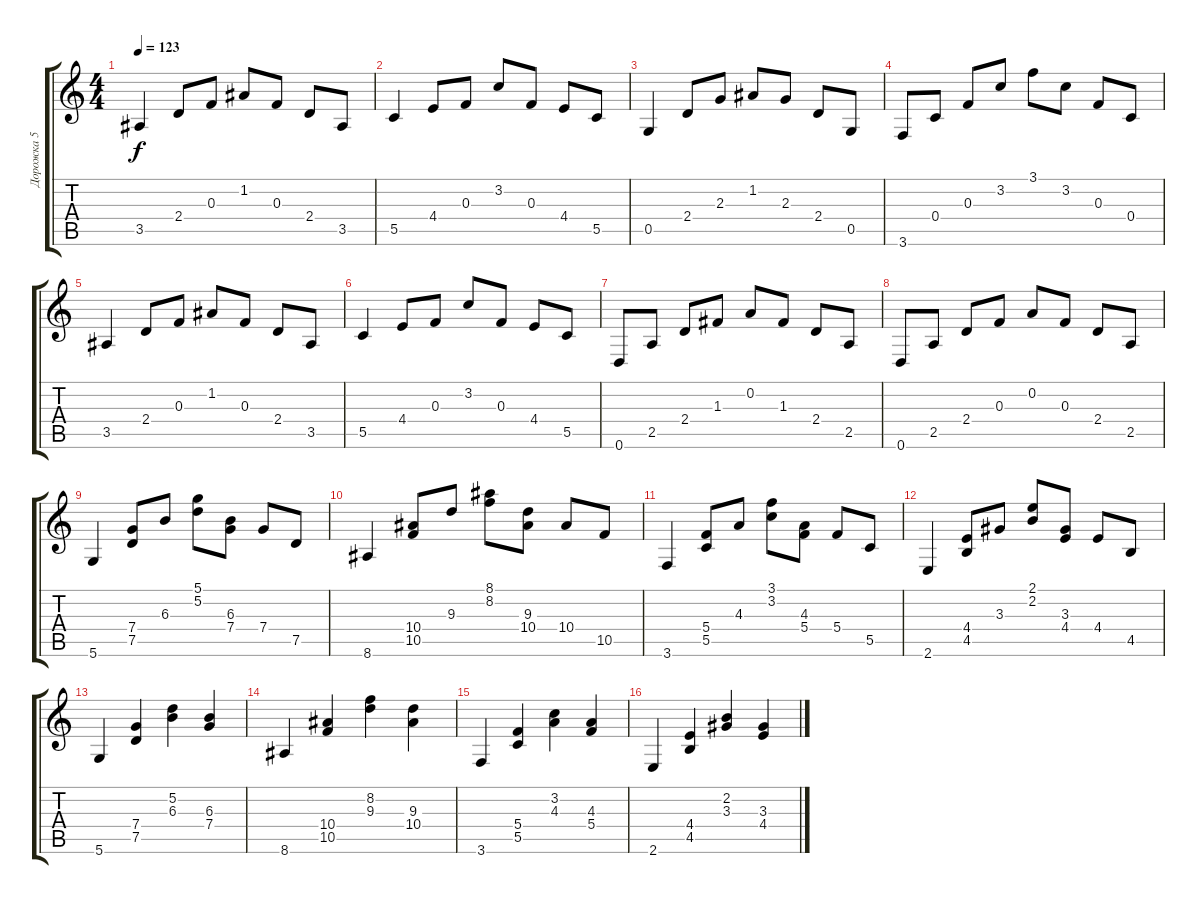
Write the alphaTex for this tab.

\track ("Дорожка 5" "Дорожка 5") {instrument electricguitarclean}
\staff {score tabs}
\tuning (D4 A3 F3 C3 G2 D2) {hide}
\ts (4 4)
\tempo 123
\clef g2
\ks c
3.5.4{dy f} 2.4.8 0.3.8 1.2.8 0.3.8 2.4.8 3.5.8 |
5.5.4 4.4.8 0.3.8 3.2.8 0.3.8 4.4.8 5.5.8 |
0.5.4 2.4.8 2.3.8 1.2.8 2.3.8 2.4.8 0.5.8 |
3.6.8 0.4.8 0.3.8 3.2.8 3.1.8 3.2.8 0.3.8 0.4.8 |
3.5.4 2.4.8 0.3.8 1.2.8 0.3.8 2.4.8 3.5.8 |
5.5.4 4.4.8 0.3.8 3.2.8 0.3.8 4.4.8 5.5.8 |
0.6.8 2.5.8 2.4.8 1.3.8 0.2.8 1.3.8 2.4.8 2.5.8 |
0.6.8 2.5.8 2.4.8 0.3.8 0.2.8 0.3.8 2.4.8 2.5.8 |
5.6.4 (7.4 7.5).8 6.3.8 (5.1 5.2).8 (6.3 7.4).8 7.4.8 7.5.8 |
8.6.4 (10.4 10.5).8 9.3.8 (8.1 8.2).8 (9.3 10.4).8 10.4.8 10.5.8 |
3.6.4 (5.4 5.5).8 4.3.8 (3.1 3.2).8 (4.3 5.4).8 5.4.8 5.5.8 |
2.6.4 (4.4 4.5).8 3.3.8 (2.1 2.2).8 (3.3 4.4).8 4.4.8 4.5.8 |
5.6.4 (7.4 7.5).4 (5.2 6.3).4 (6.3 7.4).4 |
8.6.4 (10.4 10.5).4 (8.2 9.3).4 (9.3 10.4).4 |
3.6.4 (5.4 5.5).4 (3.2 4.3).4 (4.3 5.4).4 |
2.6.4 (4.4 4.5).4 (2.2 3.3).4 (3.3 4.4).4
